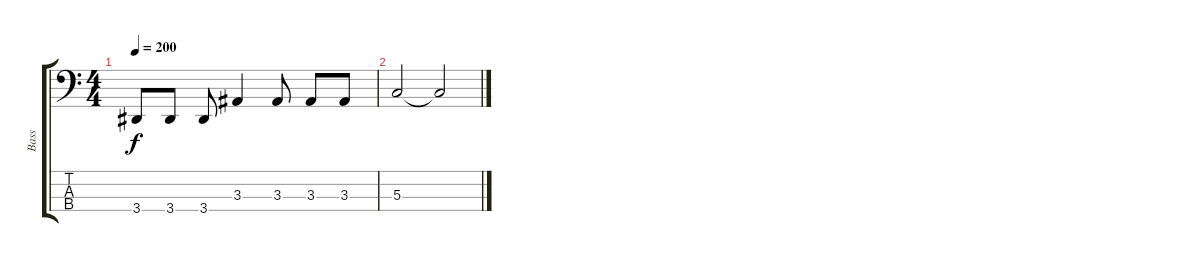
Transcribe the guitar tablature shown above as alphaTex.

\track ("Bass" "Bass") {instrument electricbassfinger}
\staff {score tabs}
\tuning (F2 C2 G1 C1) {hide}
\ts (4 4)
\tempo 200
\clef f4
\ks c
3.4.8{dy f} 3.4.8 3.4.8 3.3.4 3.3.8 3.3.8 3.3.8 |
5.3.2 5.3{t}.2
